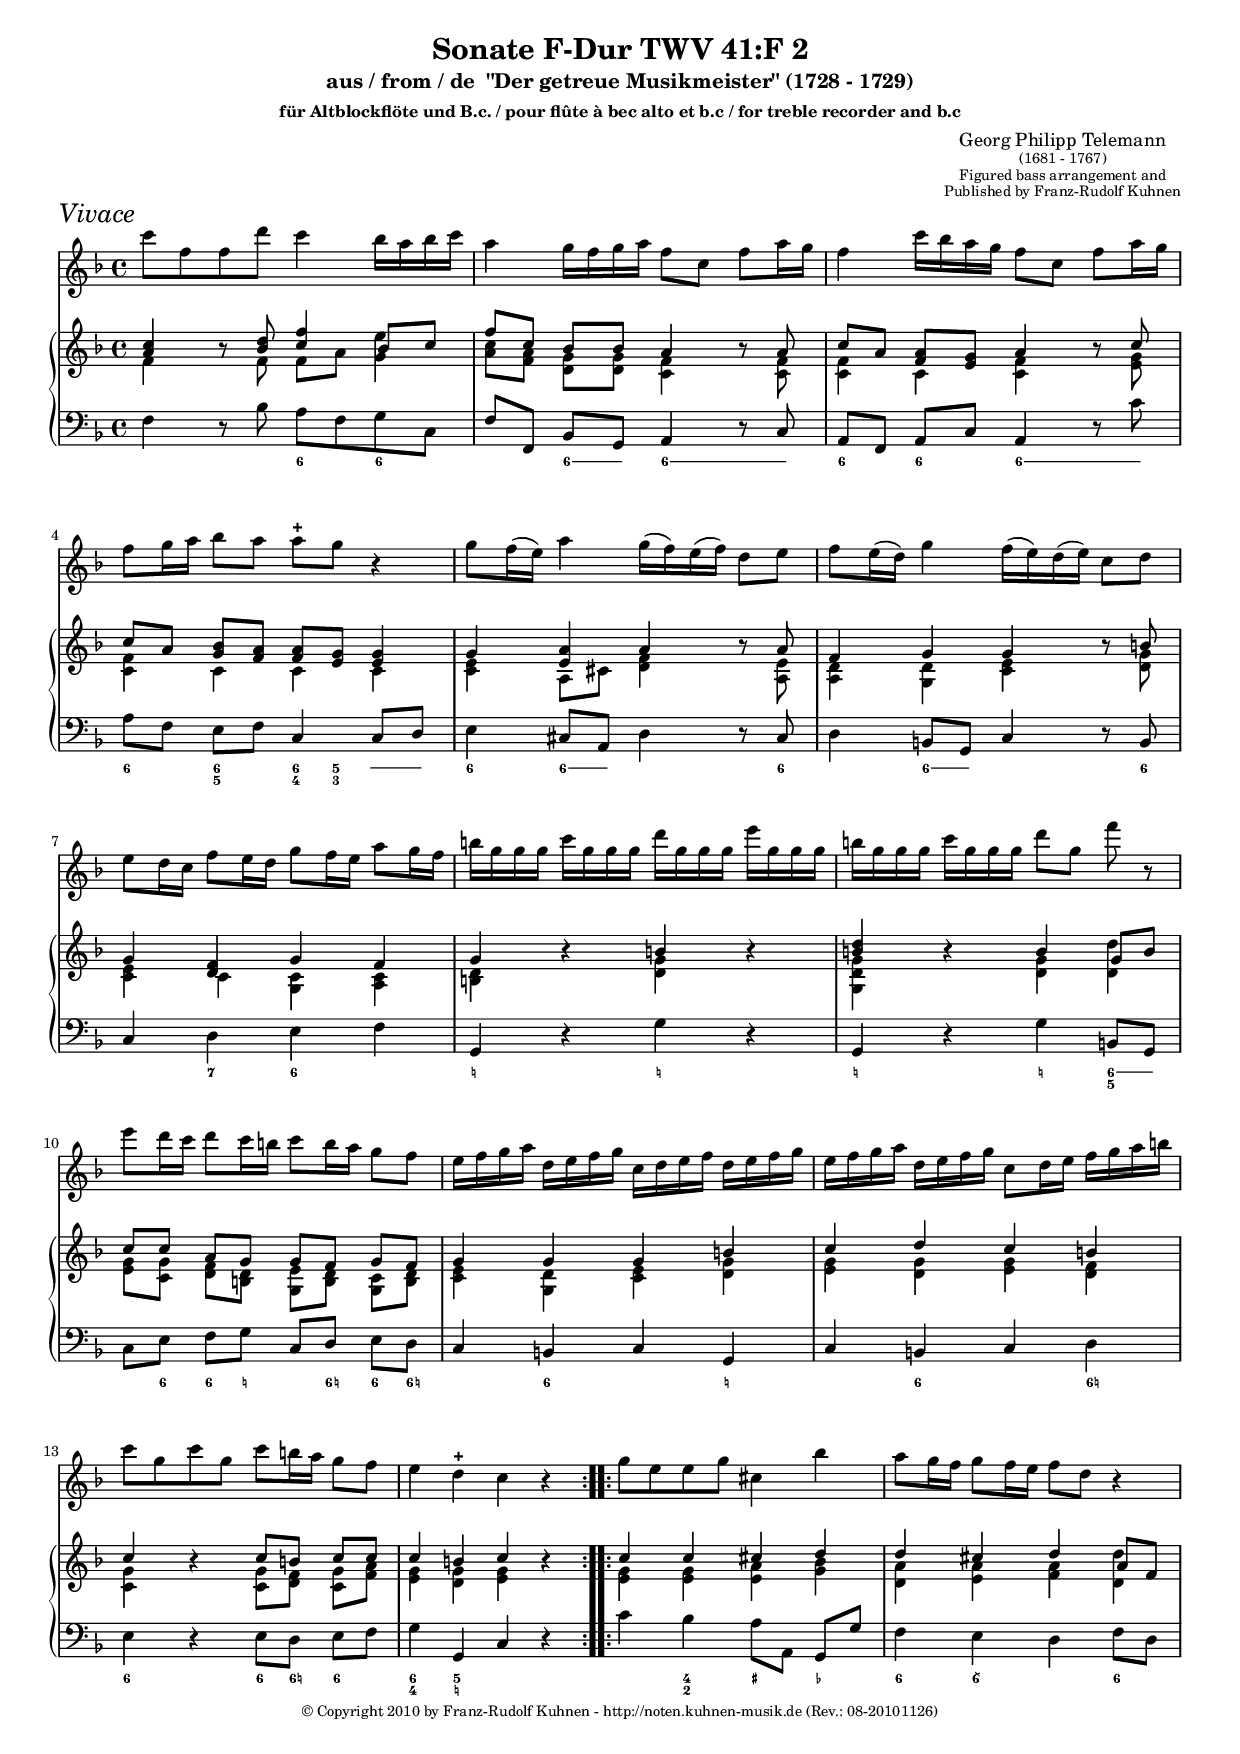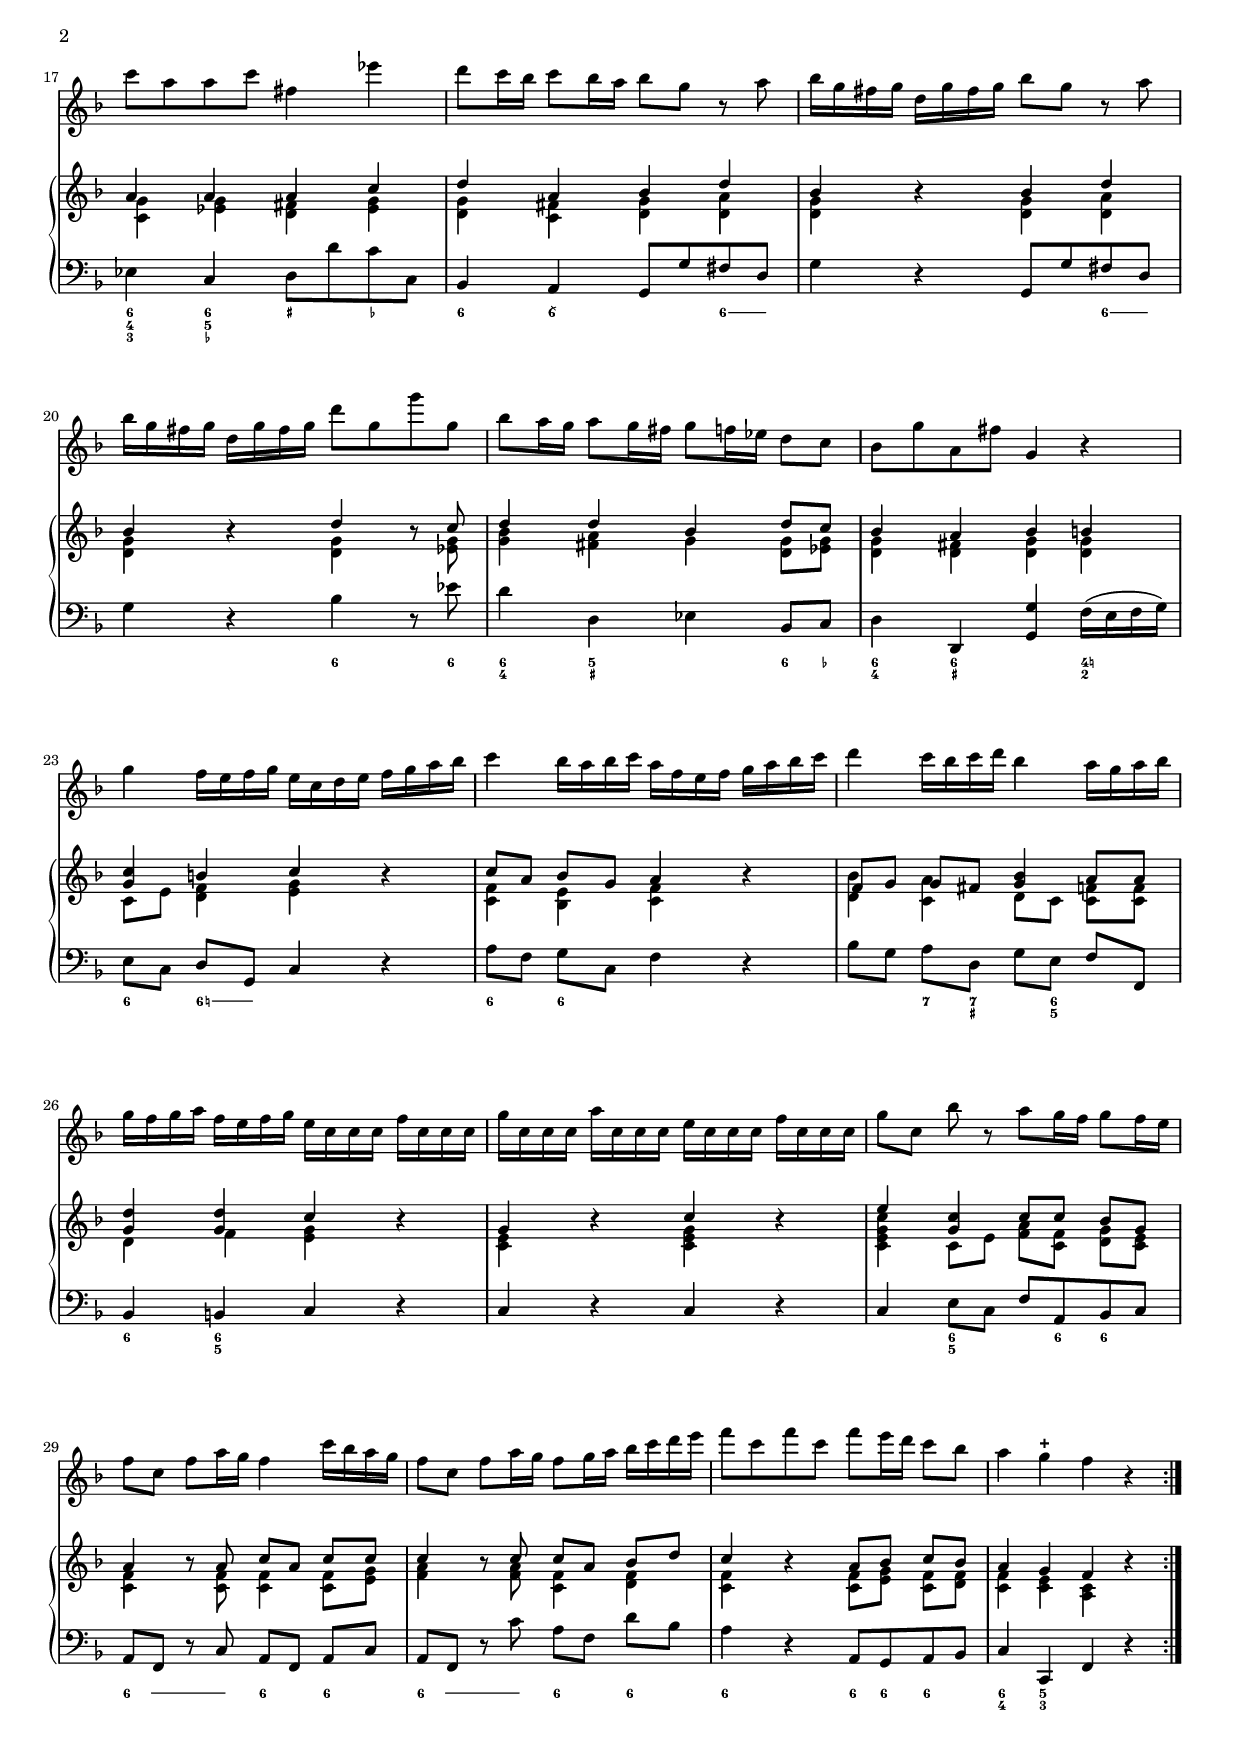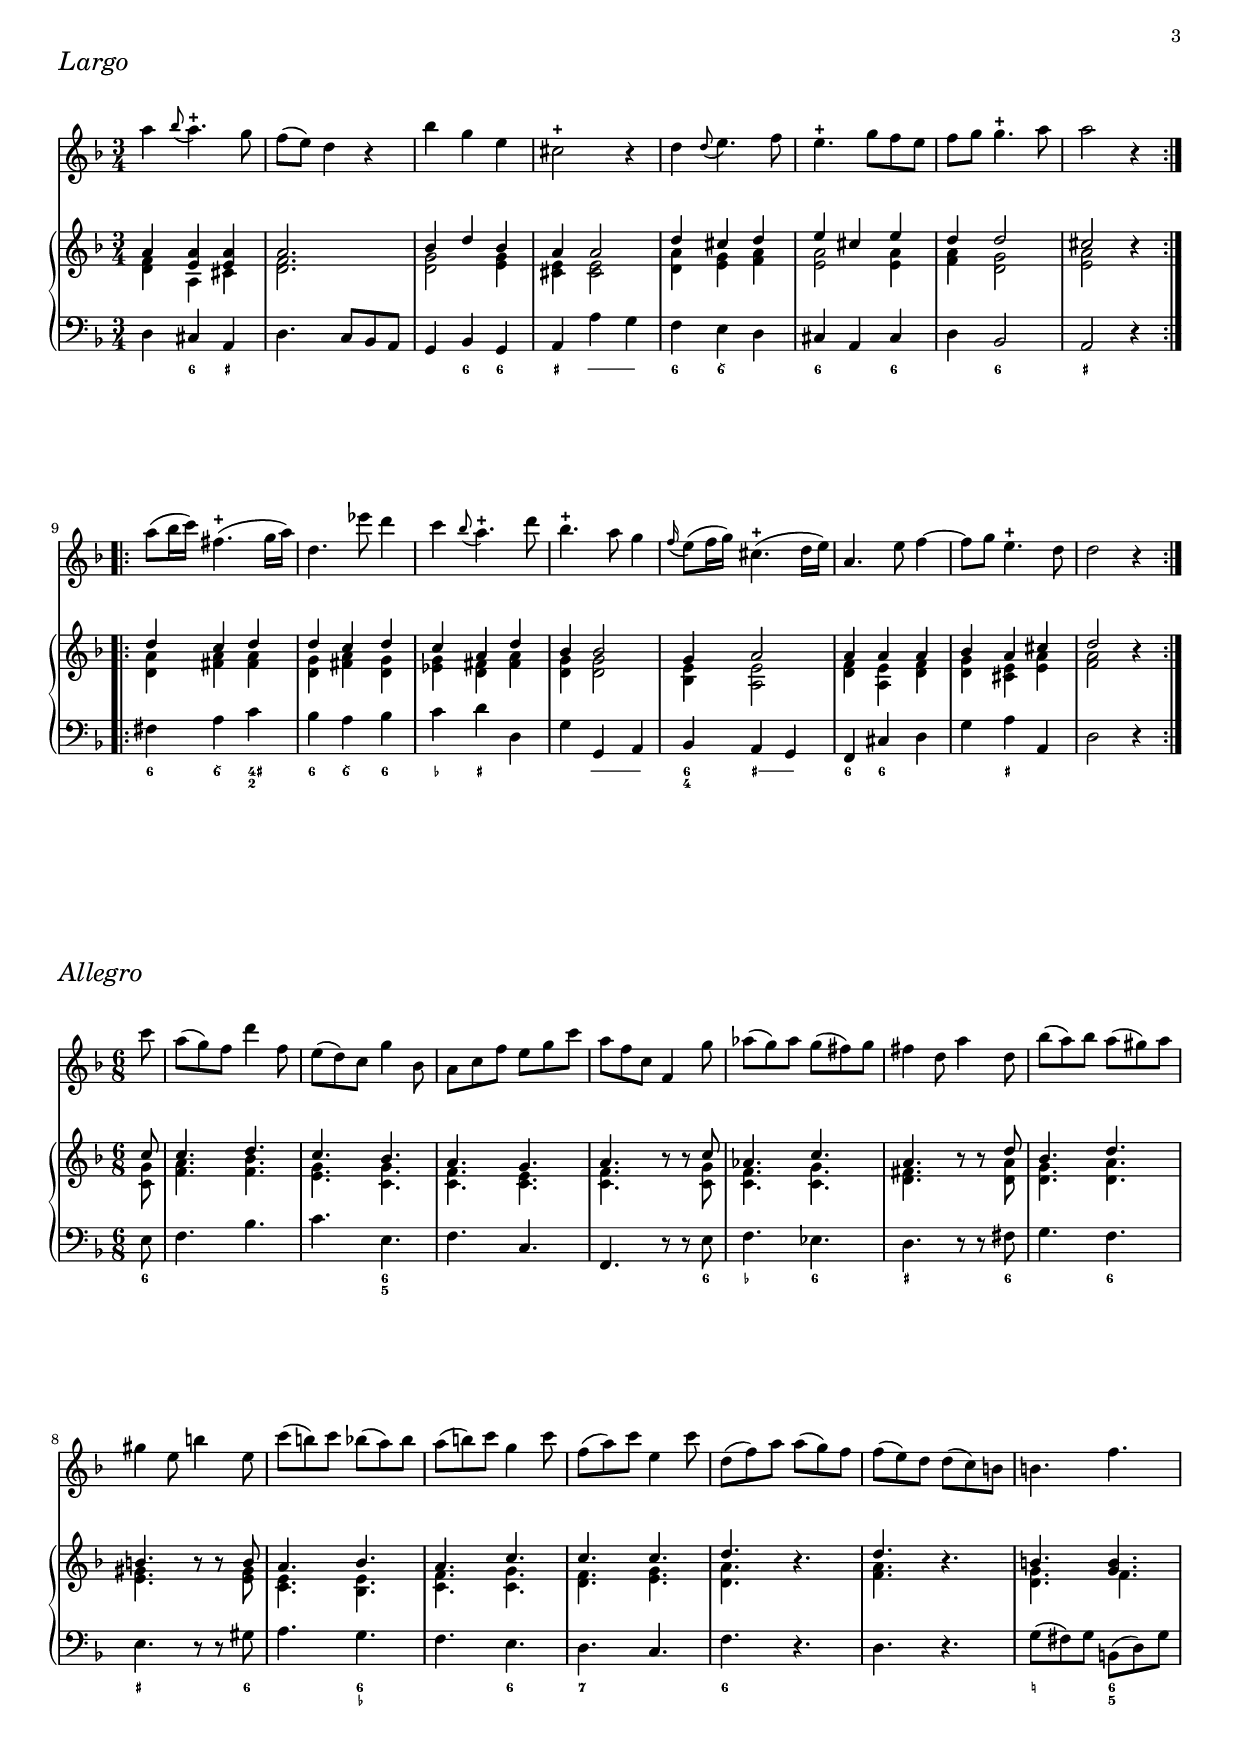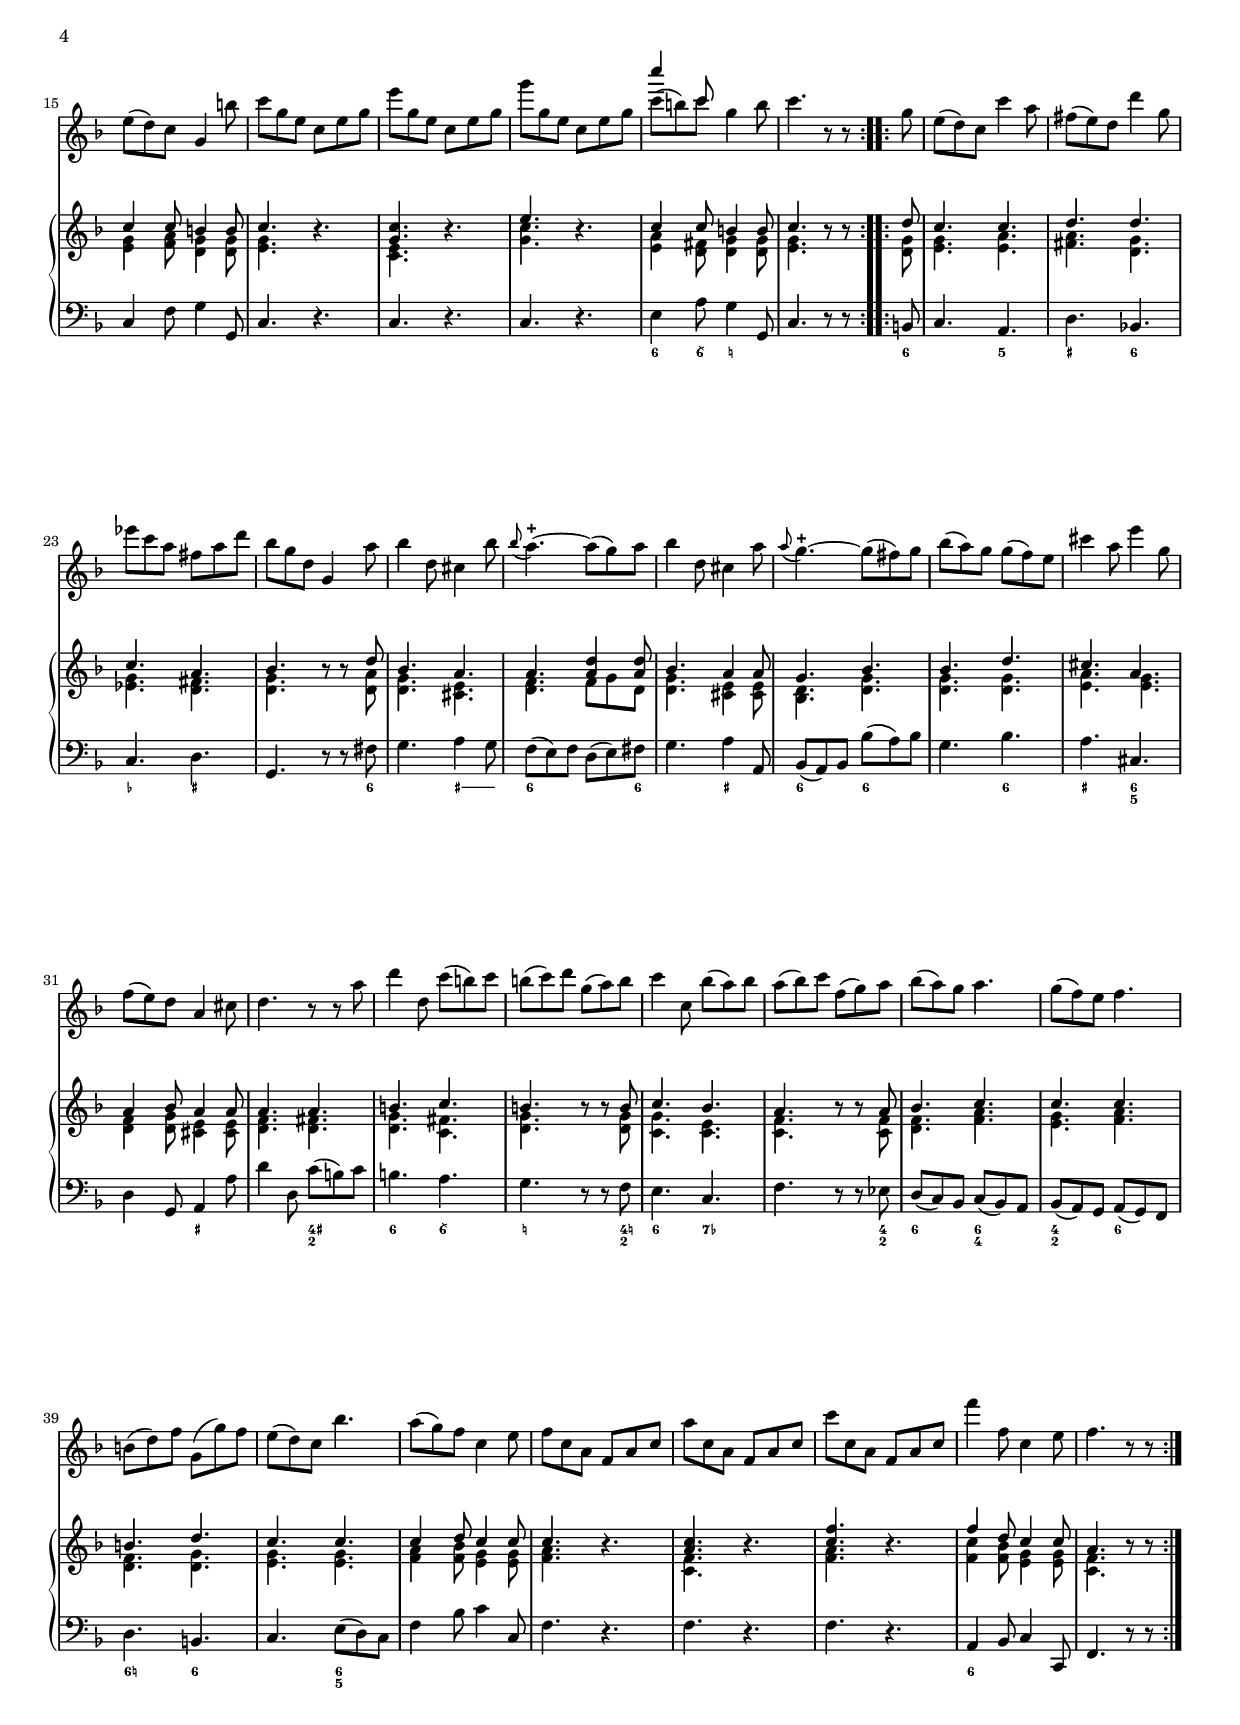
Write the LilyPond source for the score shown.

\version "2.13.10"
#(ly:set-option 'point-and-click #f)
\include "deutsch.ly"


%%%%%%%%%%  This provides joint rests 
%%%%%%%%%%  for the voices of the right hand in the realisation 
%%%%%%%%%%  of the figured bass
#(define (rest-score r)
  (let ((score 0)
        (yoff (ly:grob-property-data r 'Y-offset))
        (sp (ly:grob-property-data r 'staff-position)))
    (if (number? yoff)
        (set! score (+ score 2))
        (if (eq? yoff 'calculation-in-progress)
            (set! score (- score 3))))
    (and (number? sp)
         (<= 0 2 sp)
         (set! score (+ score 2))
         (set! score (- score (abs (- 1 sp)))))
    score))

#(define (merge-rests-on-positioning grob)
  (let* ((can-merge #f)
         (elts (ly:grob-object grob 'elements))
         (num-elts (and (ly:grob-array? elts)
                        (ly:grob-array-length elts)))
         (two-voice? (= num-elts 2)))
    (if two-voice?
        (let* ((v1-grob (ly:grob-array-ref elts 0))
               (v2-grob (ly:grob-array-ref elts 1))
               (v1-rest (ly:grob-object v1-grob 'rest))
               (v2-rest (ly:grob-object v2-grob 'rest)))
          (and
           (ly:grob? v1-rest)
           (ly:grob? v2-rest)              
           (let* ((v1-duration-log (ly:grob-property v1-rest 'duration-log))
                  (v2-duration-log (ly:grob-property v2-rest 'duration-log))
                  (v1-dot (ly:grob-object v1-rest 'dot))
                  (v2-dot (ly:grob-object v2-rest 'dot))
                  (v1-dot-count (and (ly:grob? v1-dot)
                                     (ly:grob-property v1-dot 'dot-count -1)))
                  (v2-dot-count (and (ly:grob? v2-dot)
                                     (ly:grob-property v2-dot 'dot-count -1))))
             (set! can-merge
                   (and 
                    (number? v1-duration-log)
                    (number? v2-duration-log)
                    (= v1-duration-log v2-duration-log)
                    (eq? v1-dot-count v2-dot-count)))
             (if can-merge
                 ;; keep the rest that looks best:
                 (let* ((keep-v1? (>= (rest-score v1-rest)
                                      (rest-score v2-rest)))
                        (rest-to-keep (if keep-v1? v1-rest v2-rest))
                        (dot-to-kill (if keep-v1? v2-dot v1-dot)))
                   ;; uncomment if you're curious of which rest was chosen:
                   ;;(ly:grob-set-property! v1-rest 'color green)
                   ;;(ly:grob-set-property! v2-rest 'color blue)
                   (ly:grob-suicide! (if keep-v1? v2-rest v1-rest))
                   (if (ly:grob? dot-to-kill)
                       (ly:grob-suicide! dot-to-kill))
                   (ly:grob-set-property! rest-to-keep 'direction 0)
                   (ly:rest::y-offset-callback rest-to-keep)))))))
    (if can-merge
        #t
        (ly:rest-collision::calc-positioning-done grob))))



%%%%%%%%%%%%%%       MAKROS        %%%%%%%%%%%%%%%%%%%%%%%%%%%%%
tr = ^\markup { \bold {+}}
st = ^\staccatissimo

%  Unterbalken geändert: statt 3 * 2 16-tel nun 2 * 3 16-tel
qbeam = {
  \set subdivideBeams = ##t
  \set Staff.beatLength = #(ly:make-moment 3 16)
  \set Staff.beatLength = #(ly:make-moment 3 8)
}
% Unterbalken gemäß Standard
nbeam = {
  \set Staff.beatLength = #(ly:make-moment 1 8)
  \set subdivideBeams = ##f
}
% Linien im Generalbass ein und ausschalten
lj = \set useBassFigureExtenders = ##t
ln = \set useBassFigureExtenders = ##f

%%%%%%%%%%%%%       ENDE MAKRO     %%%%%%%%%%%%%%%%%%%%%%%%%%%%%%


\header {
  title = \markup
    {"Sonate F-Dur TWV 41:F 2"}
  subtitle = \markup 
    { "aus / from / de  \"Der getreue Musikmeister\" (1728 - 1729)"}
  subsubtitle = \markup
    {"für Altblockflöte und B.c. / pour flûte à bec alto et b.c / for treble recorder and b.c"}
  composer = \markup  \override #'(baseline-skip . 2) 
    {\center-column     { "Georg Philipp Telemann" 
                        \tiny "(1681 - 1767)" 
                        \tiny "Figured bass arrangement and"
                        \tiny "Published by Franz-Rudolf Kuhnen" } 
		    }
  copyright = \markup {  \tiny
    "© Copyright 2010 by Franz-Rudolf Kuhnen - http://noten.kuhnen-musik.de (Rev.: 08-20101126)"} 
}


\paper {
  myStaffSize = #18
  #(define fonts
    (make-pango-font-tree "Times New Roman"
                          "Arial"
                          "Luxi Mono"
                           (/ myStaffSize 18)))
  line-width = 18\cm
  ragged-last-bottom = ##f
}

#(set-default-paper-size "a4")
#(set-global-staff-size 16)


%===================      1, Movement      ==============================
%========================================================================

\score {
 
  \new Staff << 
    \relative c''{ 
      \set beamExceptions =
      #'((end . (( (1 . 8) . (2 2 2 2) )) ))

      
    \time 4/4
    \key f \major
    \repeat volta 2 {
    c'8[ f, f d'] c4 b16 a b c |
    a4 g16 f g a f8 c f a16 g |
    f4 c'16 b a g f8 c f a16 g |
    f8 g16 a b8 a a\tr g r4 |
    %     5
    g8 f16( e) a4 g16( f) e( f) d8 e |
    f8 e16( d) g4 f16( e) d( e) c8 d |
    e8 d16 c f8 e16 d g8 f16 e a8 g16 f |
    h16 g g g c g g g d' g, g  g e' g, g g |
    h g g g c g g g d'8 g, f'8 r |
    %     10    
    e8 d16 c d8 c16 h c8 h16 a g8 f |
    e16 f g a d, e f g c, d e f d e f g |
    e f g a d, e f g c,8 d16 e f g a h |
    c8[ g c g] c h16 a g8 f |
    e4 d\tr c r |
    }
    
    \repeat volta 2 {
      %       15
    g'8[ e e g] cis,4 b' |
    a8 g16 f g8 f16 e f8 d r4 |
    c'8[ a a c] fis,4 es' |
    d8 c16 b c8 b16 a b8 g r a |
    b16 g fis g d g fis g b8 g r a |
    %     20
    b16 g fis g d g fis g d'8[ g, g' g,] |
    b8 a16 g a8 g16 fis g8 f16 es d8 c |
    b[ g' a, fis'] g,4 r |
    g'4 f16 e f g e c d e f g a b |
    c4 b16 a b c a f e f g a b c |
%     25
    d4 c16 b c d b4 a16 g a b |
    g f g a f e f g e c c c f c c c |
    g' c, c c a' c, c c e c c c f c c c |
    g'8 c, b' r a g16 f g8 f16 e |
    f8 c f a16 g f4 c'16 b a g |
    f8 c f a16 g f8 g16 a b c d e |
    f8[ c f c] f e16 d c8 b |
    a4 g\tr f r |
    }
  }


 \new GrandStaff <<  
   \new Staff  \with {
      \override RestCollision #'positioning-done = #merge-rests-on-positioning
    }
<<

     \time 4/4
     \key f \major
      \new Voice = "first" \relative c''
      { \voiceOne  
      \set beamExceptions =
      #'((end . (( (1 . 8) . (2 2 2 2) )) ))
%         \overrideBeamSettings #'Score #'(4 . 4) #'end #'((8 . (2 2 2 2)))
        <a c>4 r8 <b d> <c f>4  b8 c |
        f8 c b b  a4 r8 a8 |
        c a <a f> <g e> a4 r8 c |
        c a <b g> <a f> <f a> <g e> <e g>4 |
%         5
        g4 <e a> a r8 a |
        f4 g g r8 h |
        g4 <d f> g f |
        g4 r h r |
        <h d> r h g8 h |
%         10
        c8 c a g g f g f |
        g4 g g h |
        c d c h  |
        c r c8 h c c |
        c4 h c r |

%%%%%%%     2. Teil   %%%%%%%%%%%%%%%%%%%%%%%%%%%%%%%%%%%
%        15
        c4 c cis d |
        d cis d a8 f |
        a4 a a c |
        d a b d  |
        b r b d |
%         20
        b r d r8 c |
        d4 d b d8 c |
        b4 a b h |
        <g c> h c r |
        c8 a b g a4 r |
%         25
        f8 g g fis <g b>4 a8 a |
        <g d'>4 <g d'> c r |
        g r c r |
        e <c g> c8 c b g  |
        a4 r8 a c a c c |
%         30
        c4 r8 c c a b d |
        c4 r a8 b c b |
        a4 g f r |
      }
      
      \new Voice= "second" \relative c'
     { \voiceTwo 
      \set beamExceptions =
      #'((end . (( (1 . 8) . (2 2 2 2) )) ))
       f4 r8 f  f8 a <g e'>4|
       <a c>8 <a f> <d, g> <d g> <c f>4 r8 <c f>8 |
       <c f>4 c <c f> r8 <e g> |
       <c f>4 c c c |
%        5
       <c e>4 a8 cis <d f>4 r8 <a e'> |
       <a d>4 <g d'> <c e> r8 <d g> |
       <c e>4 c <g c> <a c> |
       <h d> r4 <d g> r4 |
       <g, d' g> r <d' g> <d d'> |
%        10
       <e g>8 <c g'> <d f> <h d> <g e'> <h d> <g c> <h d>|
       <c e>4 <g d'> <c e> <d g> |
       <e g> <d g> <e g> <d f> |
       <c g'> r <c g'>8 <d f> <c g'> <f a>|
       <e g>4 <d g> <e g> r |
       
%%%%%%%     2. Teil   %%%%%%%%%%%%%%%%%%%%%%%%%%%%%%%%%%%
%        15
       <e g>4 <e g> <e a> <g b> |
       <d a'> <e a> <f a> <d d'> |
       <c g'> <es g> <d fis> <es g> |
       <d g> <c fis> <d g> <d a'> |
       <d g> r <d g> <d a'> |
%        20
       <d g> r <d g> r8 <es g> |
       <g b>4 <fis a> g <d g>8 <es g> |
       <d g>4 <d fis> <d g> <d g> |
       c8 e <d f>4 <e g> r |
       <c f> <b e> <c f> r |
%        25
       <d b'>4 <c a'> d8 c <c f> <c f>|
       d4 f <e g> r |
       <c e> r <c e g> r |
       <c e g c> <c>8 <e> <f a> <c f> <d g> <c e> |
       <c f>4 r8 <c f> <c f>4 <c f>8 <e g> |
%        30
       <f a>4 r8 <f a> <c f>4 <d f> |
       <c f>4 r <c f>8 <e g> <c f> <d f> |
       <c f>4 <c e> <a c> r |
     }
    >>


  
  
  \new Staff  \with { implicitBassFigures = #'(10) }\relative c  {         
  \override MultiMeasureRest #'expand-limit = 1
  \set beamExceptions =  #'((end . (( (1 . 8) . (2 2 2 2) )) ))
    
    \clef "bass"
    \time 4/4
    \key f \major
    
    \repeat volta 2 {
      f4 r8 b a[ f g c,] |
      f[ f,] b g a4 r8 c |
      a[ f] a c a4 r8 c' |
      a f e f c4 c8 d  |
%       5
      e4 cis8 a d4 r8 cis |
      d4 h8 g c4 r8 h |
      c4 d e f |
      g, r g' r |
      g, r g' h,8 g |
%   10
      c e f g c, d e d |
      c4 h c g |
      c h c d |
      e r e8 d e f |
      g4 g, c r |
    }  
    
    \repeat volta 2 {
      %     15
      c'4 b a8 a, g g' |
      f4 e d f8 d |
      es4 c d8[ d' c c,] |
      b4 a g8[ g' fis d] |
      g4 r g,8[ g' fis d] |
      %   20
      g4 r b r8 es |
      d4 d, es b8 c |
      d4 d, <g g'>4 f'16( e f g) |
      e8 c d g, c4 r |
      a'8 f g c, f4 r |
      %   25
      b8 g a d, g e f f, |
      b4 h c r |
      c r c r |
      c e8 c f[ a, b c] |
      a f r c' a f a c |
      %   30
      a f r c'' a f d' b |
      a4 r a,8[ g a b] |
      c4 c, f r |
    }
  }
  
  \new FiguredBass
  \with { implicitBassFigures = #'(10)}{
  \figuremode {
    \set figuredBassAlterationDirection = #RIGHT
    
    s2 <6>4 <6> |
    s \lj <6>8 <6>16 \ln s16 \lj <6>4. <6>8 \ln  |
    <6>4 <6>  <6>4.\lj <6>8 |\ln
    <6>4 <6 5> <6 4>8 <5 3> \lj <10>8 <10> \ln |
%     5 
    <6>4 <6>8 \lj <6> s4 s8 \ln <6> |
    s4 \lj <6>8 <6> s4 s8 <6>8 |
    s4 <7> <6> s |
    <_!>4 s <_!> s |
    <_!> s <_!> \lj <6 5>8 <6> |
%      10
    s8 \ln <6> <6> <_!> s <6!> <6> <6!> |
    s4 <6> s <_!>  |
    s4 <6> s <6!>  |
    <6> s <6>8 <6!> <6> s |
    <6 4>4 <5 _!> s s |
%      15
    s4 <4 2> <_+> <_-> |
    <6> <6\\> s <6> |
    <6 4 3> <6 5 _-> <_+> <_-> |
    <6> <6\\> s \lj <6>8 <6> \ln |
    s4 s s \lj <6>8 <6> \ln |
%      20
    s4 s <6> s8 <6> |
    <6 4>4 <5 _+> s <6>8 <_-> |
    <6 4>4 <6 _+> s <4! 2> |
    <6> \lj <6!>8 <6!> s4 s4 \ln |
    <6> <6> s s |
%      25
    s <7>8 <7 _+> s <6 5> s4 |
    <6> <6 5> s s |
    s1 |
    s4 <6 5> s8 <6> <6> s |
    <6> \lj <10> <10> <10> \ln <6>4 <6> |
%      30
    <6>8 \lj <10> <10> <10> \ln <6>4 <6> |
    <6>4 s <6>8 <6> <6> s |
    <6 4>4 <5 3> s s  |
   }
 }
 >> 
 >>

 \layout { indent = 0 }

 \header { 
   piece=   \markup {  \override #'(font-size . 3) \italic "Vivace"}
 }
} 

\pageTurn


%===================      2, Movement      ==============================
%========================================================================


\score {
 
  \new Staff << 
    \relative c''{ 
      
    \time 3/4
    \key f \major 
    \repeat volta 2 {
     a'4 \grace b8( a4.)\tr g8 |
     f8( e) d4 r |
     b'4 g e |
     cis2\tr r4 |
     d4 \grace d8( e4.) f8 |
     e4.\tr g8[ f e] |
     f g g4.\tr a8 |
     a2 r4
    }
    
    \repeat volta 2 {
      a8( b16 c) fis,4.(\tr g16 a) |
      d,4. es'8 d4 |
      c \grace b8( a4.\tr)  d8 |
      b4.\tr a8 g4 |
      \grace f16( e8)( f16 g) cis,4.(\tr d16 e) |
      a,4. e'8 f4 ~ |
      f8 g8 e4.\tr d8 |
      d2 r4 |
    } 

  }



 \new GrandStaff <<  
   \new Staff  \with {
      \override RestCollision #'positioning-done = #merge-rests-on-positioning
    }
<<
     \time 3/4
     \key f \major
      \new Voice = "first" \relative c''
      { \voiceOne
        a4 <e a> <e a> |
        a2. |
        b4 d b | 
        a a2 |
%         5
        d4 cis d |
        e cis e |
        d4 d2 |
        cis2 r4 |
%%%%%%%     2. Teil   %%%%%%%%%%%%%%%%%%%%%%%%%%%%%%%%%%%
        d c d |
%         10
        d c d |
        c a d |
        b4 b2 |
        g4 a2 |
        a4 a a |
%         15
        b a cis |
        d2 r4 |
      }
      
      \new Voice= "second" \relative c'
     { \voiceTwo
       <d f>4 a cis
       <d f>2. |
       <d g>2 <e g>4 |
       <cis e>4 <cis e>2 |
%        5
       <d a'>4 <e g> <f a> |
       <e a>2 <e a>4 |
       <f a>4 <d g>2 |
       <e a>2 r4 |
%%%%%%%     2. Teil   %%%%%%%%%%%%%%%%%%%%%%%%%%%%%%%%%%%
       <d a'>4 <fis a> <fis a> |
%        10
       <d g> <fis a> <d g> |
       <es g> <d fis> <fis a> |
       <d g>4 <d g>2 |
       <b e>4 <a e'>2
       <d f>4 <a e'> <d f> |
%        15
       <d g> <cis e> <e a> |
       <f a>2 r4 |
     }
    >>


 
  \new Staff \relative c  {         
  \override MultiMeasureRest #'expand-limit = 1
    
    \clef "bass"
    \time 3/4
    \key f \major
    
    \repeat volta 2 {
      d4 cis a |
      d4. c8[ b a] |
      g4 b g |
      a a' g |
      f e d |
      cis a cis |
      d b2 |
      a r4 |
    } 
  
    \repeat volta 2 {
      fis'4 a c |
      b a b |
      c d d, |
      g g, a |
      b a g |
      f cis' d |
      g a a, |
      d2 r4 |
    }
  }
  
  \new FiguredBass
  \with { implicitBassFigures = #'(10)}{
  \figuremode {
    \set figuredBassAlterationDirection = #RIGHT
     s4 <6> <_+> |
     s2. |
     s4 <6> <6> |
     <_+> \lj <10> <10> \ln |
%      5
     <6> <6\\> s |
     <6> s <6>
     s <6>2 |
     <_+>2. |
     
     <6>4 <6\\> <4+ 2> |
%      10
     <6> <6\\> <6> |
     <_-> <_+> s |
     s \lj <10> <10> \ln |
     <6 4> \lj <_+> <_+> \ln |
     <6> <6> s |
     s <_+> s |
     s2. |
   }
 }
 >> 
 >>

 \layout { indent = 0 }

 \header { 
   piece=   \markup {  \override #'(font-size . 3) \italic "Largo"}
 }
} 


%===================      3, Movement      ==============================
%========================================================================


\score {
 
  \new Staff << 
    \relative c''{ 
      
    \time 6/8
    \key f \major 
    \repeat volta 2 {
      \partial 8*1 c'8 |
      a( g) f d'4 f,8 |
      e8( d) c g'4 b,8 |
      a c f e g c |
      a f c f,4 g'8 |
%       5
      as8( g) as g( fis) g |
      fis4 d8 a'4 d,8 |
      b'8( a) b a( gis) a |
      gis4 e8 h'4 e,8  |
      c'8( h) c b( a) b |
%       10
      a( h) c g4 c8 |
      f,( a) c e,4 c'8 |
      d,( f) a a( g) f |
      f( e) d d( c) h |
      h4. f' |
%       15
      e8( d) c g4 h'8 |
      c g e c e g |
      e' g, e c e g |
      g' g, e c e g |
      << { \voiceOne  c'4  c,8  }
  \new Voice { \voiceTwo \stemNeutral c8[^( h) c]}
>> \oneVoice
         g4 h8 |
%       20
      c4. r8 r 
    }
    
    \repeat volta 2 {
      g8 |
      e( d) c c'4 a8 |
      fis( e) d d'4 g,8 |
      es' c a fis a d |
      b g d g,4 a'8 |
%       25
      b4 d,8 cis4 b'8 |
      \grace b8( a4.) \tr ~ a8( g8) a |
      b4 d,8 cis4 a'8 |
      \grace a8( g4.) \tr ~ g8( fis8) g|
      b8( a) g g( f) e |
%       30
      cis'4 a8 e'4 g,8 |
      f8( e) d a4 cis8 |
      d4. r8 r a' |
      d4 d,8 c'( h) c |
      h( c) d g,( a) h |
%       35
      c4 c,8 b'8( a) b |
      a( b) c f,( g) a |
      b( a) g a4. |
      g8( f) e f4. |
      h,8( d) f g,( g') f |
%       40
      e( d) c b'4. |
      a8( g) f c4 e8 |
      f c a f a c |
      a' c, a f a c |
      c' c, a f a c |
%       45
      f'4 f,8 c4 e8 |
      f4. r8 r
    }

  }



 \new GrandStaff <<  
   \new Staff  \with {
      \override RestCollision #'positioning-done = #merge-rests-on-positioning
    }
<<
     \time 6/8
     \key f \major
      \new Voice = "first" \relative c''
      { \voiceOne
        c8 |
        c4. d|
        c b |
        a g |
        a r8 r c |
%         5
        as4. c |
        a4. r8 r d |
        b4. d |
        h r8 r h |
        a4. b |
%         10
        a c |
        c c |
        d r |
        d r |
        h <g h> |
%         15
        c4 c8 h4 h8 |
        c4. r |
        <g c> r |
        e' r |
        c4 c8 h4 h8 |
        c4. r8 r  
%%%%%%%     2. Teil   %%%%%%%%%%%%%%%%%%%%%%%%%%%%%%%%%%% 
        d8 |
        c4. c |
        d d |
        c a |
        b r8 r d |
%         25
        b4. a |
        a4.  <a d>4 <a d>8 |
        b4. a4 a8 |
        g4. b |
        b d |
%         30
        cis a |
        a4 b8 a4 a8 |
        a4. a |
        h c |
        h r8 r h |
%         35
        c4. b |
        a r8 r a |
        b4. c |
        c c |
        h d |
%         40
        c c |
        c4 d8 c4 c8 |
        c4. r |
        <a c> r |
        <c f> r |
        f4 d8 c4 c8 |
        a4. r8 r 
      }
      
      \new Voice= "second" \relative c'
     { \voiceTwo
       <c g'>8 |
       <f a>4. <f b> |
       <e g> <c g'> |
       <c f> <c e>  |
       <c f> r8 r <c g'> |
%        5
       <c f>4. <c g'> |
       <d fis> r8 r <d a'>|
       <d g>4. <d a'> |
       <e gis> r8 r <e gis> |
       <c e>4. <b e> |
%        10
       <c f> <c g'>|
       <d f> <e g> |
       <d a'> r |
       <f a> r |
       <d g> f |
%        15
       <e g>4 <f a>8 <d g>4 <d g>8 |
       <e g>4. r |
       <c e> r |
       <c' g> r |
       <e, a>4 <d fis>8 <d g >4 <d g>8 |
%        20
       <e g>4. r8 r
%%%%%%%     2. Teil   %%%%%%%%%%%%%%%%%%%%%%%%%%%%%%%%%%%
       <d g>8 |
       <e g>4. <e a> |
       <fis a> <d g> |
       <es g> <d fis> |
       <d g> r8 r <d a'> |
%        25
       <d g>4. <cis e> |
       <d f>4.  f8[ g d] |
       <d g>4. <cis e>4 <cis e>8|
       <b d>4. <d g> |
       <d g> <d g> |
%        30
       <e a> <e g> |
       <d f>4 <d g>8 <cis e>4 <cis e>8 |
       <d f>4. <d fis> |
       <d g> <c fis>|
       <d g> r8 r <d g> |
%        35
       <c g'>4. <c e> |
       <c f> r8 r <c f> |
       <d f>4. <f a> |
       <e g> <f a> |
       <d f> <d g> |
%        40
       <e g> <e g> |
       <f a>4 <f b>8 <e g>4 <e g>8 |
       <f a>4. r |
       <c f> r |
       <f a> r |
%        45
       <f c'>4 <f b>8 <e g>4 <e g>8 |
       <c f >4. r8 r 
     }
    >>
 
 
  \new Staff \relative c  {         
  \override MultiMeasureRest #'expand-limit = 1
    
    \clef "bass"
    \time 6/8
    \key f \major
  
  \repeat volta 2 {
    \partial 8*1 e8 |
    f4. b |
    c e, |
    f c |
    f, r8 r e' |
%     5
    f4. es |
    d r8 r fis |
    g4. f |
    e r8 r gis |
    a4. g |
%     10 
    f e |
    d c |
    f r |
    d4. r |
    g8( fis) g h,( d) g |
%     15
    c,4 f8 g4 g,8 |
    c4. r |
    c r |
    c r |
    e4 a8 g4 g,8 |
%     20
    c4. r8 r
  }  
  
  \repeat volta 2 {
    h8 |
    c4. a |
    d b! |
    c d |
    g, r8 r fis' |
%     25
    g4. a4 g8 |
    f8( e) f d( e) fis |
    g4. a4 a,8 |
    b( a) b b'( a) b |
    g4. b |
%     30
    a cis, |
    d4 g,8 a4 a'8 |
    d4 d,8 c'( h) c |
    h4. a |
    g r8 r f |
%     35
    e4. c |
    f r8 r es |
    d( c) b c( b) a |
    b( a) g a( g) f |
    d'4. h |
%     40
    c e8( d) c |
    f4 b8 c4 c,8 |
    f4. r |
    f r |
    f r |
%     45
    a,4 b8 c4 c,8 |
    f4. r8 r
  }
    
  }
  
  \new FiguredBass
  \with { implicitBassFigures = #'(10)}{
  \figuremode {
    \set figuredBassAlterationDirection = #RIGHT
     <6>8 |
     s4. s |
     s <6 5> |
     s s |
     s s4 <6>8 |
%      5
     <_->4. <6> |
     <_+> s4 <6>8 |
     s4. <6> |
     <_+> s8 s <6> |
     s4. <6 _-> |
%      10
     s <6> |
     <7> s |
     <6> s |
     s s |
     <_!> <6 5> |
%      15
     s s |
     s s |
     s s |
     s s |
     <6>4 <6\\>8 <_!>4. |
%      20
     s s4 
     
     <6>8 |
     s4. <5> |
     <_+> <6> |
     <_-> <_+> |
     s s4 <6>8 |
%      25
     s4. \lj <_+>4 <_+>8 \ln |
     <6>4. s4 <6>8 |
     s4. <_+> |
     <6> <6> |
     s <6> |
%      30
     <_+> <6 5> |
     s <_+> |
     s <4+ 2> |
     <6> <6\\> |
     <_!> s4 <4! 2>8 |
%      35
     <6>4. <7-> |
     s s4 <4 2>8 |
     <6>4. <6 4> |
     <4 2> <6> |
     <6!> <6> |
%      40
     s <6 5> |
     s s |
     s s |
     s s |
     s s |
%      45
     <6> s |
     s s4
   }
 }
 >> 
 >>

 \layout { indent = 0 }

 \header { 
   piece=   \markup {  \override #'(font-size . 3) \italic "Allegro"}
 }
} 

%%%%%%%%%%%%%%%%%%%%%%%%%%%%%%%%%%%%%%%%%
% Revision - 06-20100207:
%  Blfl 3.Satz 2.Takt 4.Schlag: g' statt c'


%%%%%%%%%%%%%%%%%%%%%%%%%%%%%%%%%%%%%%%%%
% Revision - 07-20100223:
%  Generalbassaussetzung korrigiert in:
%       3. Satz,        T. 19, 1. Achtel: <d fis c'> statt <fis a c>
%                       T. 33, 2. punktiert Viertel:    fis statt f
%                               (Im Erstdruck steht eine einfache "6" als Ziffer, es muss aber doch eine erhöhte 6 sein!)
%                       T. 34, 2. punktierte Vierte.:   <c e b'> statt <es g b>
%                       T. 46, 1. statt 2. Umkehrung



%%%%%%%%%%%%%%%%%%%%%%%%%%%%%%%%%%%%%%%%%
% Revision - 08-20100226:
% 3. Satz, T. 24, 3. Achtel: d'' statt e''



%{
convert-ly (GNU LilyPond) 2.13.12
Processing `'... 
Applying conversion: 2.12.3, 2.13.0, 2.13.1, 2.13.4, 
%}
